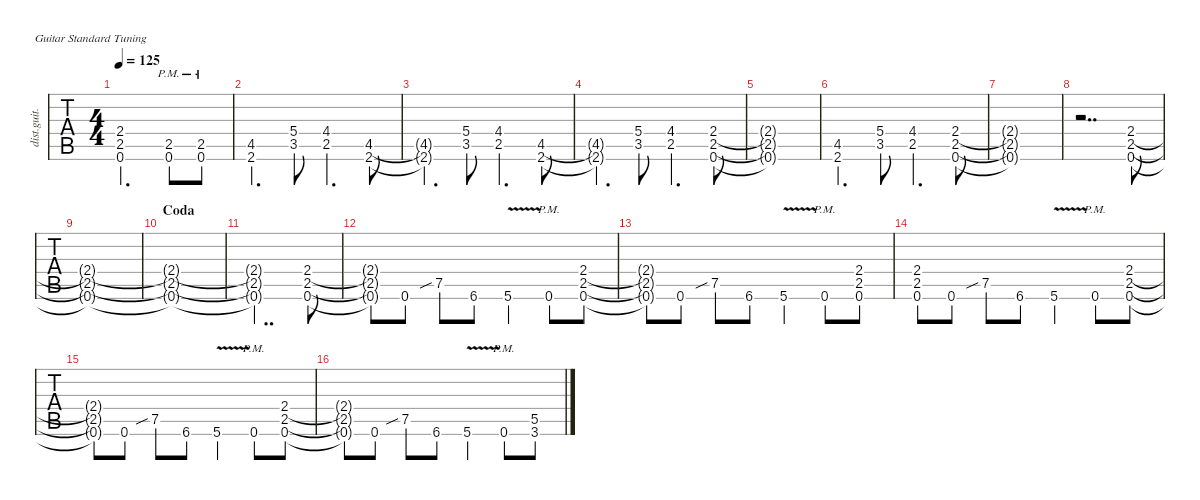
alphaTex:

\defaultSystemsLayout 4
\hideDynamics
\bracketExtendMode nobrackets
\track ("Rhythm Guitar 2 (Kirk)" "dist.guit.") {defaultSystemsLayout 4 multiBarRest instrument distortionguitar}
\staff {tabs}
\tuning (E4 B3 G3 D3 A2 E2)
\ts (4 4)
\tempo 125
\clef g2
\ks c
(0.6{t} 2.5{t} 2.4{t}).2{d dy mf} (0.6{pm} 2.5{pm}).8 (0.6{pm} 2.5{pm}).8 |
(2.6{acc #} 4.5{acc #}).4{d} (3.5 5.4).8 (2.5 4.4{acc #}).4{d} (2.6{acc #} 4.5{acc #}).8 |
(2.6{t acc #} 4.5{t acc #}).4{d} (3.5 5.4).8 (2.5 4.4{acc #}).4{d} (2.6{acc #} 4.5{acc #}).8 |
(2.6{t acc #} 4.5{t acc #}).4{d} (3.5 5.4).8 (2.5 4.4{acc #}).4{d} (0.6 2.5 2.4).8 |
(2.4{t} 2.5{t} 0.6{t}).1 |
(2.6{acc #} 4.5{acc #}).4{d} (3.5 5.4).8 (2.5 4.4{acc #}).4{d} (0.6 2.5 2.4).8 |
(0.6{t} 2.5{t} 2.4{t}).1 |
r.2{dd} (0.6 2.5 2.4).8 |
(2.4{t} 2.5{t} 0.6{t}).1 |
\section ("" "Coda")
(2.4{t} 2.5{t} 0.6{t}).1 |
(2.4{t} 2.5{t} 0.6{t}).2{dd} (0.6 2.5 2.4).8 |
(2.5{t} 0.6{t} 2.4{t}).8 0.6.8 7.5{sib}.8 6.6{acc #}.8 5.6{v}.4 0.6{pm}.8 (0.6 2.5 2.4).8 |
(2.5{t} 0.6{t} 2.4{t}).8 0.6.8 7.5{sib}.8 6.6{acc #}.8 5.6{v}.4 0.6{pm}.8 (0.6 2.5 2.4).8 |
(2.5 0.6 2.4).8 0.6.8 7.5{sib}.8 6.6{acc #}.8 5.6{v}.4 0.6{pm}.8 (0.6 2.5 2.4).8 |
(2.5{t} 0.6{t} 2.4{t}).8 0.6.8 7.5{sib}.8 6.6{acc #}.8 5.6{v}.4 0.6{pm}.8 (0.6 2.5 2.4).8 |
(2.5{t} 0.6{t} 2.4{t}).8 0.6.8 7.5{sib}.8 6.6{acc #}.8 5.6{v}.4 0.6{pm}.8 (3.6 5.5).8
